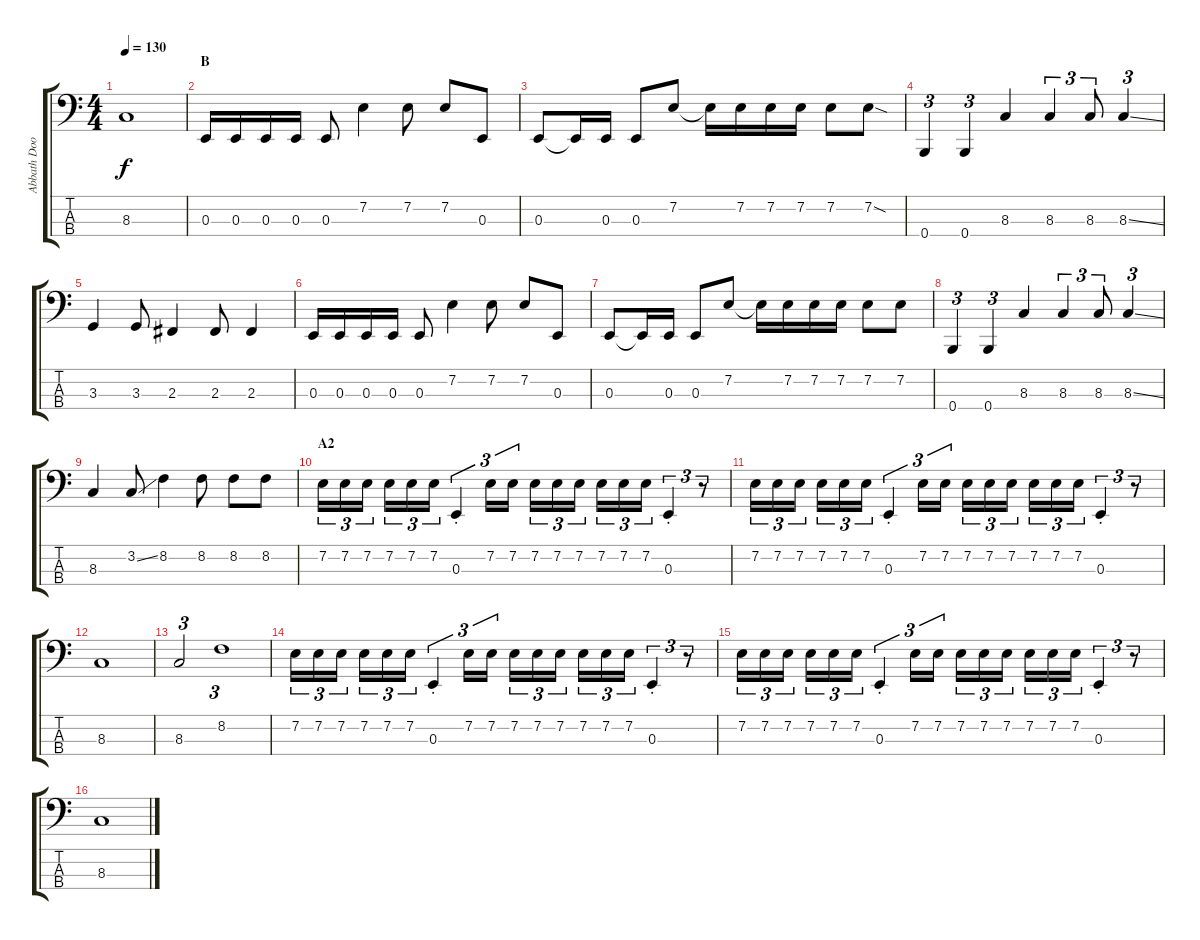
\track ("Abbath Doom Occulta (Bass)" "Abbath Doo") {instrument electricbasspick}
\staff {score tabs}
\tuning (D2 A1 E1 B0) {hide}
\ts (4 4)
\tempo 130
\clef f4
\ks c
8.3.1{dy f} |
\section ("" "B")
0.3.16 0.3.16 0.3.16 0.3.16 0.3.8 7.2.4 7.2.8 7.2.8 0.3.8 |
0.3.8 0.3{t}.16 0.3.16 0.3.8 7.2.8 7.2{t}.16 7.2.16 7.2.16 7.2.16 7.2.8 7.2{sod}.8 |
0.4.4{tu (3 2)} 0.4.4{tu (3 2)} 8.3.4 8.3.4{tu (3 2)} 8.3.8{tu (3 2)} 8.3{ss}.4{tu (3 2)} |
3.3.4 3.3.8 2.3.4 2.3.8 2.3.4 |
0.3.16 0.3.16 0.3.16 0.3.16 0.3.8 7.2.4 7.2.8 7.2.8 0.3.8 |
0.3.8 0.3{t}.16 0.3.16 0.3.8 7.2.8 7.2{t}.16 7.2.16 7.2.16 7.2.16 7.2.8 7.2.8 |
0.4.4{tu (3 2)} 0.4.4{tu (3 2)} 8.3.4 8.3.4{tu (3 2)} 8.3.8{tu (3 2)} 8.3{ss}.4{tu (3 2)} |
8.3.4 3.2{ss}.8 8.2.4 8.2.8 8.2.8 8.2.8 |
\section ("" "A2")
7.2.16{tu (3 2)} 7.2.16{tu (3 2)} 7.2.16{tu (3 2)} 7.2.16{tu (3 2)} 7.2.16{tu (3 2)} 7.2.16{tu (3 2)} 0.3{st}.4{tu (3 2)} 7.2.16{tu (3 2)} 7.2.16{tu (3 2)} 7.2.16{tu (3 2)} 7.2.16{tu (3 2)} 7.2.16{tu (3 2)} 7.2.16{tu (3 2)} 7.2.16{tu (3 2)} 7.2.16{tu (3 2)} 0.3{st}.4{tu (3 2)} r.8{tu (3 2)} |
7.2.16{tu (3 2)} 7.2.16{tu (3 2)} 7.2.16{tu (3 2)} 7.2.16{tu (3 2)} 7.2.16{tu (3 2)} 7.2.16{tu (3 2)} 0.3{st}.4{tu (3 2)} 7.2.16{tu (3 2)} 7.2.16{tu (3 2)} 7.2.16{tu (3 2)} 7.2.16{tu (3 2)} 7.2.16{tu (3 2)} 7.2.16{tu (3 2)} 7.2.16{tu (3 2)} 7.2.16{tu (3 2)} 0.3{st}.4{tu (3 2)} r.8{tu (3 2)} |
8.3.1 |
8.3.2{tu (3 2)} 8.2.1{tu (3 2)} |
7.2.16{tu (3 2)} 7.2.16{tu (3 2)} 7.2.16{tu (3 2)} 7.2.16{tu (3 2)} 7.2.16{tu (3 2)} 7.2.16{tu (3 2)} 0.3{st}.4{tu (3 2)} 7.2.16{tu (3 2)} 7.2.16{tu (3 2)} 7.2.16{tu (3 2)} 7.2.16{tu (3 2)} 7.2.16{tu (3 2)} 7.2.16{tu (3 2)} 7.2.16{tu (3 2)} 7.2.16{tu (3 2)} 0.3{st}.4{tu (3 2)} r.8{tu (3 2)} |
7.2.16{tu (3 2)} 7.2.16{tu (3 2)} 7.2.16{tu (3 2)} 7.2.16{tu (3 2)} 7.2.16{tu (3 2)} 7.2.16{tu (3 2)} 0.3{st}.4{tu (3 2)} 7.2.16{tu (3 2)} 7.2.16{tu (3 2)} 7.2.16{tu (3 2)} 7.2.16{tu (3 2)} 7.2.16{tu (3 2)} 7.2.16{tu (3 2)} 7.2.16{tu (3 2)} 7.2.16{tu (3 2)} 0.3{st}.4{tu (3 2)} r.8{tu (3 2)} |
8.3.1
